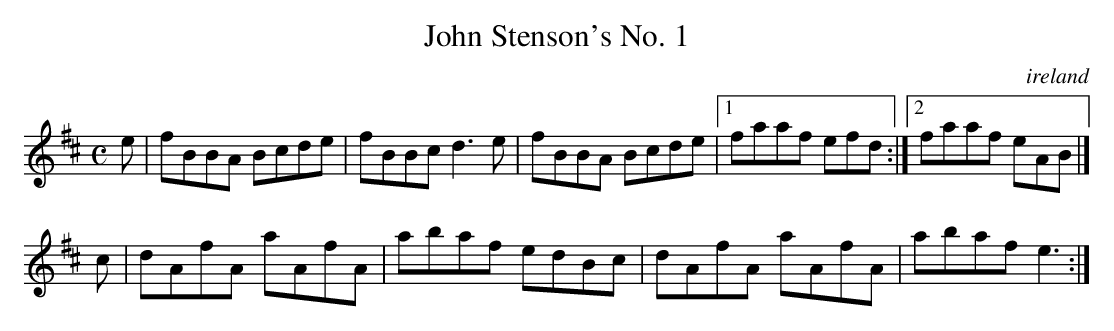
X:1
T:John Stenson's No. 1
O:ireland
M:C
L:1/8
K:D Major
e|fBBA Bcde|fBBc d3e|fBBA Bcde|[1 faaf efd:|[2 faaf eAB|]!
c|dAfA aAfA|abaf edBc|dAfA aAfA|abaf e3:|!
